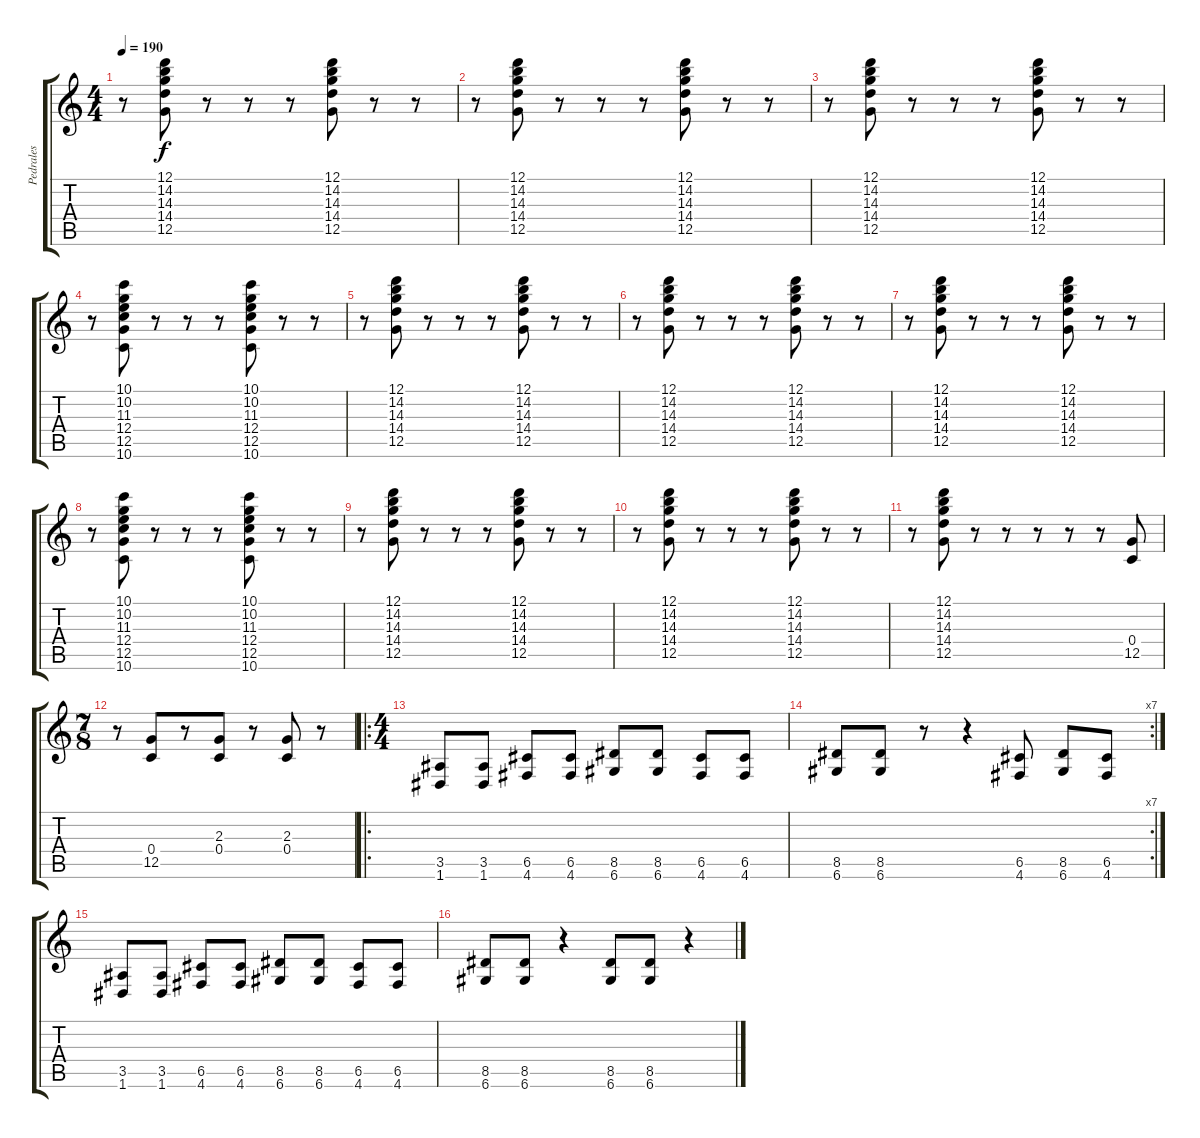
\track ("Pedrales" "Pedrales") {instrument acousticguitarsteel}
\staff {score tabs}
\tuning (D4 A3 F3 C3 G2 D2) {hide}
\ts (4 4)
\tempo 190
\clef g2
\ks c
r.8{dy f instrument acousticguitarsteel} (12.1 14.2 14.3 14.4 12.5).8{instrument acousticguitarsteel} r.8{instrument acousticguitarsteel} r.8 r.8{instrument acousticguitarsteel} (12.1 14.2 14.3 14.4 12.5).8{instrument acousticguitarsteel} r.8 r.8 |
r.8{instrument acousticguitarsteel} (12.1 14.2 14.3 14.4 12.5).8{instrument acousticguitarsteel} r.8{instrument acousticguitarsteel} r.8 r.8{instrument acousticguitarsteel} (12.1 14.2 14.3 14.4 12.5).8{instrument acousticguitarsteel} r.8 r.8 |
r.8{instrument acousticguitarsteel} (12.1 14.2 14.3 14.4 12.5).8{instrument acousticguitarsteel} r.8{instrument acousticguitarsteel} r.8 r.8{instrument acousticguitarsteel} (12.1 14.2 14.3 14.4 12.5).8{instrument acousticguitarsteel} r.8 r.8 |
r.8{instrument acousticguitarsteel} (10.1 10.2 11.3 12.4 12.5 10.6).8{instrument acousticguitarsteel} r.8{instrument acousticguitarsteel} r.8 r.8{instrument acousticguitarsteel} (10.1 10.2 11.3 12.4 12.5 10.6).8{instrument acousticguitarsteel} r.8 r.8 |
r.8{instrument acousticguitarsteel} (12.1 14.2 14.3 14.4 12.5).8{instrument acousticguitarsteel} r.8{instrument acousticguitarsteel} r.8 r.8{instrument acousticguitarsteel} (12.1 14.2 14.3 14.4 12.5).8{instrument acousticguitarsteel} r.8 r.8 |
r.8{instrument acousticguitarsteel} (12.1 14.2 14.3 14.4 12.5).8{instrument acousticguitarsteel} r.8{instrument acousticguitarsteel} r.8 r.8{instrument acousticguitarsteel} (12.1 14.2 14.3 14.4 12.5).8{instrument acousticguitarsteel} r.8 r.8 |
r.8{instrument acousticguitarsteel} (12.1 14.2 14.3 14.4 12.5).8{instrument acousticguitarsteel} r.8{instrument acousticguitarsteel} r.8 r.8{instrument acousticguitarsteel} (12.1 14.2 14.3 14.4 12.5).8{instrument acousticguitarsteel} r.8 r.8 |
r.8{instrument acousticguitarsteel} (10.1 10.2 11.3 12.4 12.5 10.6).8{instrument acousticguitarsteel} r.8{instrument acousticguitarsteel} r.8 r.8{instrument acousticguitarsteel} (10.1 10.2 11.3 12.4 12.5 10.6).8{instrument acousticguitarsteel} r.8 r.8 |
r.8{instrument acousticguitarsteel} (12.1 14.2 14.3 14.4 12.5).8{instrument acousticguitarsteel} r.8{instrument acousticguitarsteel} r.8 r.8{instrument acousticguitarsteel} (12.1 14.2 14.3 14.4 12.5).8{instrument acousticguitarsteel} r.8 r.8 |
r.8{instrument acousticguitarsteel} (12.1 14.2 14.3 14.4 12.5).8{instrument acousticguitarsteel} r.8{instrument acousticguitarsteel} r.8 r.8{instrument acousticguitarsteel} (12.1 14.2 14.3 14.4 12.5).8{instrument acousticguitarsteel} r.8 r.8 |
r.8{instrument acousticguitarsteel} (12.1 14.2 14.3 14.4 12.5).8{instrument acousticguitarsteel} r.8{instrument acousticguitarsteel} r.8 r.8{instrument acousticguitarsteel} r.8{instrument acousticguitarsteel} r.8 (0.4 12.5).8{instrument overdrivenguitar} |
\ts (7 8)
r.8{instrument acousticguitarsteel} (0.4 12.5).8{instrument overdrivenguitar} r.8{instrument acousticguitarsteel} (2.3 0.4).8{instrument overdrivenguitar} r.8{instrument acousticguitarsteel} (2.3 0.4).8{instrument overdrivenguitar} r.8 |
\ro
\ts (4 4)
(3.5 1.6).8 (3.5 1.6).8 (6.5 4.6).8 (6.5 4.6).8 (8.5 6.6).8 (8.5 6.6).8 (6.5 4.6).8 (6.5 4.6).8 |
\rc 7
(8.5 6.6).8 (8.5 6.6).8 r.8 r.4 (6.5 4.6).8 (8.5 6.6).8 (6.5 4.6).8 |
(3.5 1.6).8 (3.5 1.6).8 (6.5 4.6).8 (6.5 4.6).8 (8.5 6.6).8 (8.5 6.6).8 (6.5 4.6).8 (6.5 4.6).8 |
(8.5 6.6).8 (8.5 6.6).8 r.4 (8.5 6.6).8 (8.5 6.6).8 r.4
